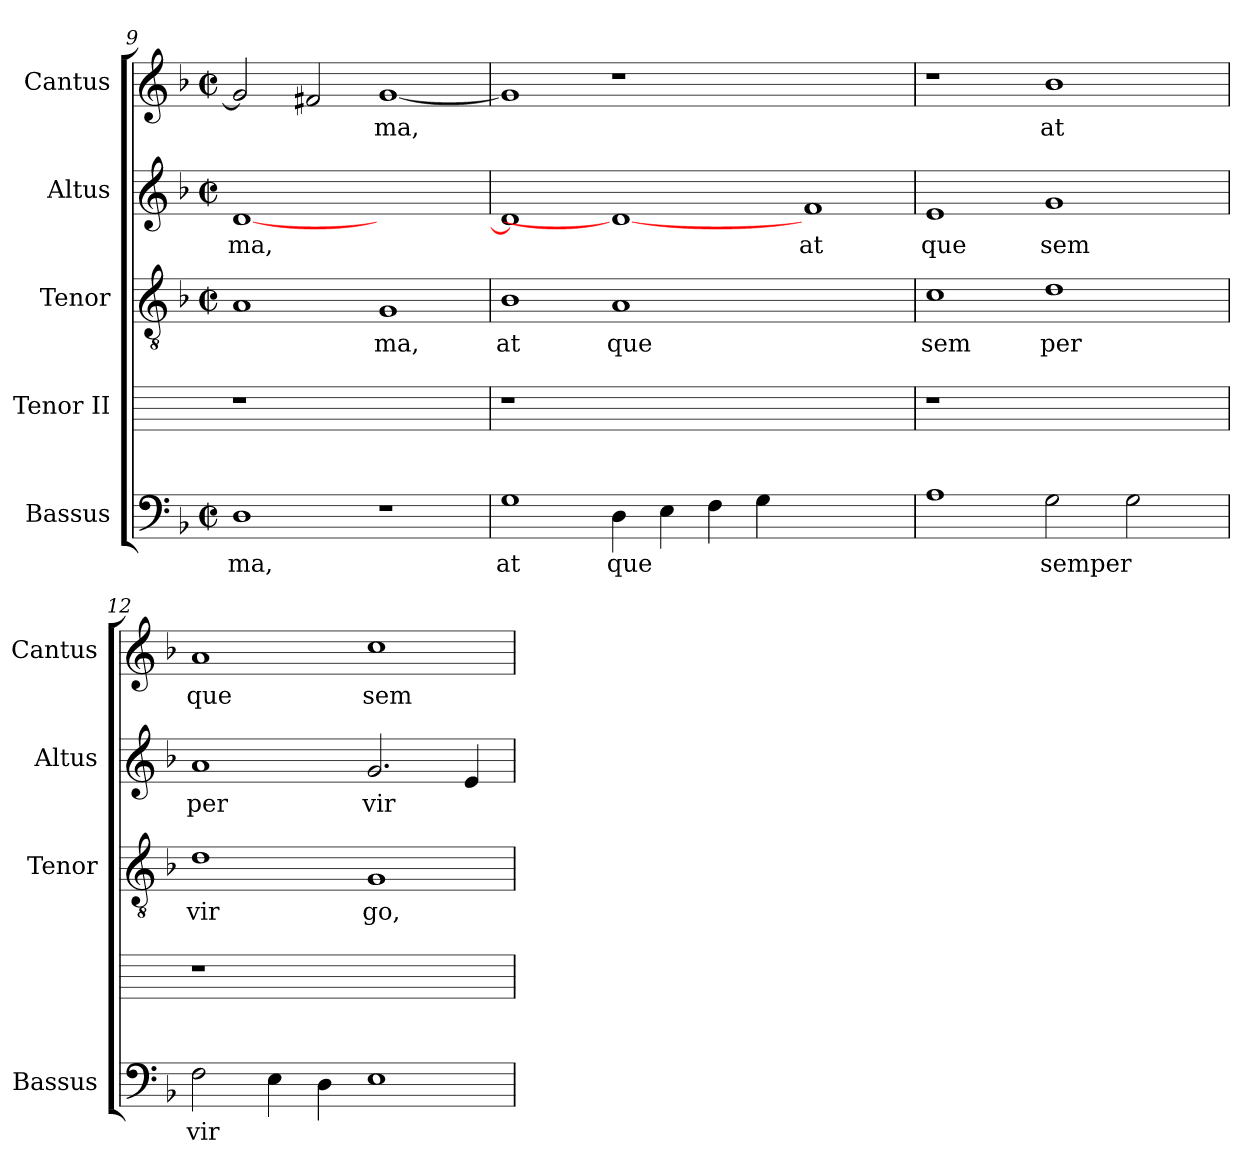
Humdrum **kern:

**kern	**text	**kern	**kern	**text	**kern	**text	**kern	**text
*part5	*part5	*part4	*part3	*part3	*part2	*part2	*part1	*part1
*staff5	*staff5	*staff4	*staff3	*staff3	*staff2	*staff2	*staff1	*staff1
*I"Bassus	*	*I"Tenor II	*I"Tenor	*	*I"Altus	*	*I"Cantus	*
*I'Bassus	*	*	*I'Tenor	*	*I'Altus	*	*I'Cantus	*
*clefF4	*	*	*clefGv2	*	*clefG2	*	*clefG2	*
*k[b-]	*	*	*k[b-]	*	*k[b-]	*	*k[b-]	*
*F:	*	*	*F:	*	*F:	*	*F:	*
*M2/2	*	*	*M2/2	*	*M2/2	*	*M2/2	*
*met(c|)	*	*	*met(c|)	*	*met(c|)	*	*met(c|)	*
=9	=9	=9	=9	=9	=9	=9	=9	=9
!	!LO:LY:b:cj	!	!	!	!	!LO:LY:b:cj	!	!
1D	ma,	1r	1A	.	[<1d	ma,	2g/]	.
.	.	.	.	.	.	.	2f#/	.
!	!	!	!	!LO:LY:b:cj	!	!	!	!LO:LY:b
1r	.	1ryy	1G	ma,	1ryy	.	[<1g	-ma,
=10	=10	=10	=10	=10	=10	=10	=10	=10
!	!LO:LY:b:cj	!	!	!LO:LY:b:cj	!	!	!	!
1G	at	1r	1B-	at	1d]	.	1g]	.
!	!LO:LY:b	!	!	!LO:LY:b:cj	!	!	!	!
4D\	que	0ryy	1A	que	1d_	.	1r	.
4E\	.	.	.	.	.	.	.	.
4F\	.	.	.	.	.	.	.	.
4G\	.	.	.	.	.	.	.	.
!	!	!	!	!	!	!LO:LY:b:cj	!	!
1ryy	.	.	1ryy	.	1f	at	1ryy	.
!!LO:LB:g=z
=11	=11	=11	=11	=11	=11	=11	=11	=11
!	!	!	!	!LO:LY:b:cj	!	!LO:LY:b:cj	!	!
*^	*	*	*	*	*	*	*	*
1A	64ryy	.	1r	1c	sem	1e	que	1r	.
.	1ryy	.	.	.	.	.	.	.	.
!	!	!LO:LY:b:cj	!	!	!LO:LY:b:cj	!	!LO:LY:b:cj	!	!LO:LY:b:cj
2G\	.	semper	1ryy	1d	per	1g	sem	1b-	at
.	2ryy	.	.	.	.	.	.	.	.
2G\	.	.	.	.	.	.	.	.	.
.	4ryy	.	.	.	.	.	.	.	.
.	8...ryy	.	.	.	.	.	.	.	.
=12	=12	=12	=12	=12	=12	=12	=12	=12	=12
!	!	!LO:LY:b	!	!	!LO:LY:b:cj	!	!LO:LY:b:cj	!	!LO:LY:b:cj
*v	*v	*	*	*	*	*	*	*	*
2F\	vir	1r	1d	vir	1a	per	1a	que
4E\	.	.	.	.	.	.	.	.
4D\	.	.	.	.	.	.	.	.
!	!	!	!	!LO:LY:b:cj	!	!LO:LY:b	!	!LO:LY:b:cj
1E	.	1ryy	1G	go,	2.g/	vir	1cc	sem
.	.	.	.	.	4e/	.	.	.
=	=	=	=	=	=	=	=	=
*-	*-	*-	*-	*-	*-	*-	*-	*-
